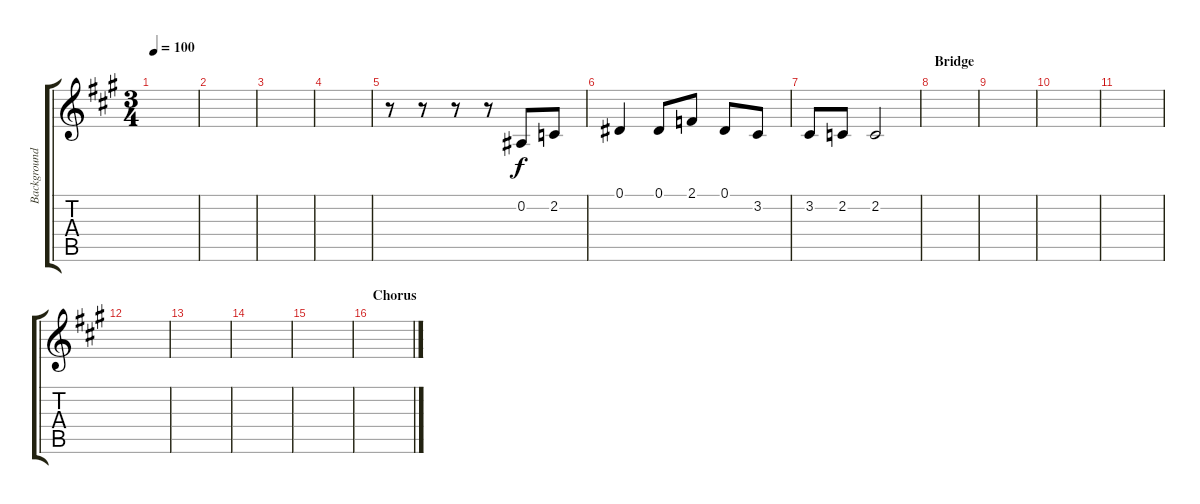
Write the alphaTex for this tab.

\track ("Background Vocals" "Background") {instrument cello}
\staff {score tabs}
\tuning (Eb4 Bb3 Gb3 Db3 Ab2 Eb2) {hide}
\ts (3 4)
\tempo 100
\clef g2
\ks a
|
|
|
|
r.8 r.8 r.8 r.8 0.2.8 2.2.8 |
0.1.4 0.1.8 2.1.8 0.1.8 3.2.8 |
3.2.8 2.2.8 2.2.2 |
\section ("" "Bridge")
|
|
|
|
|
|
|
|
\section ("" "Chorus")
